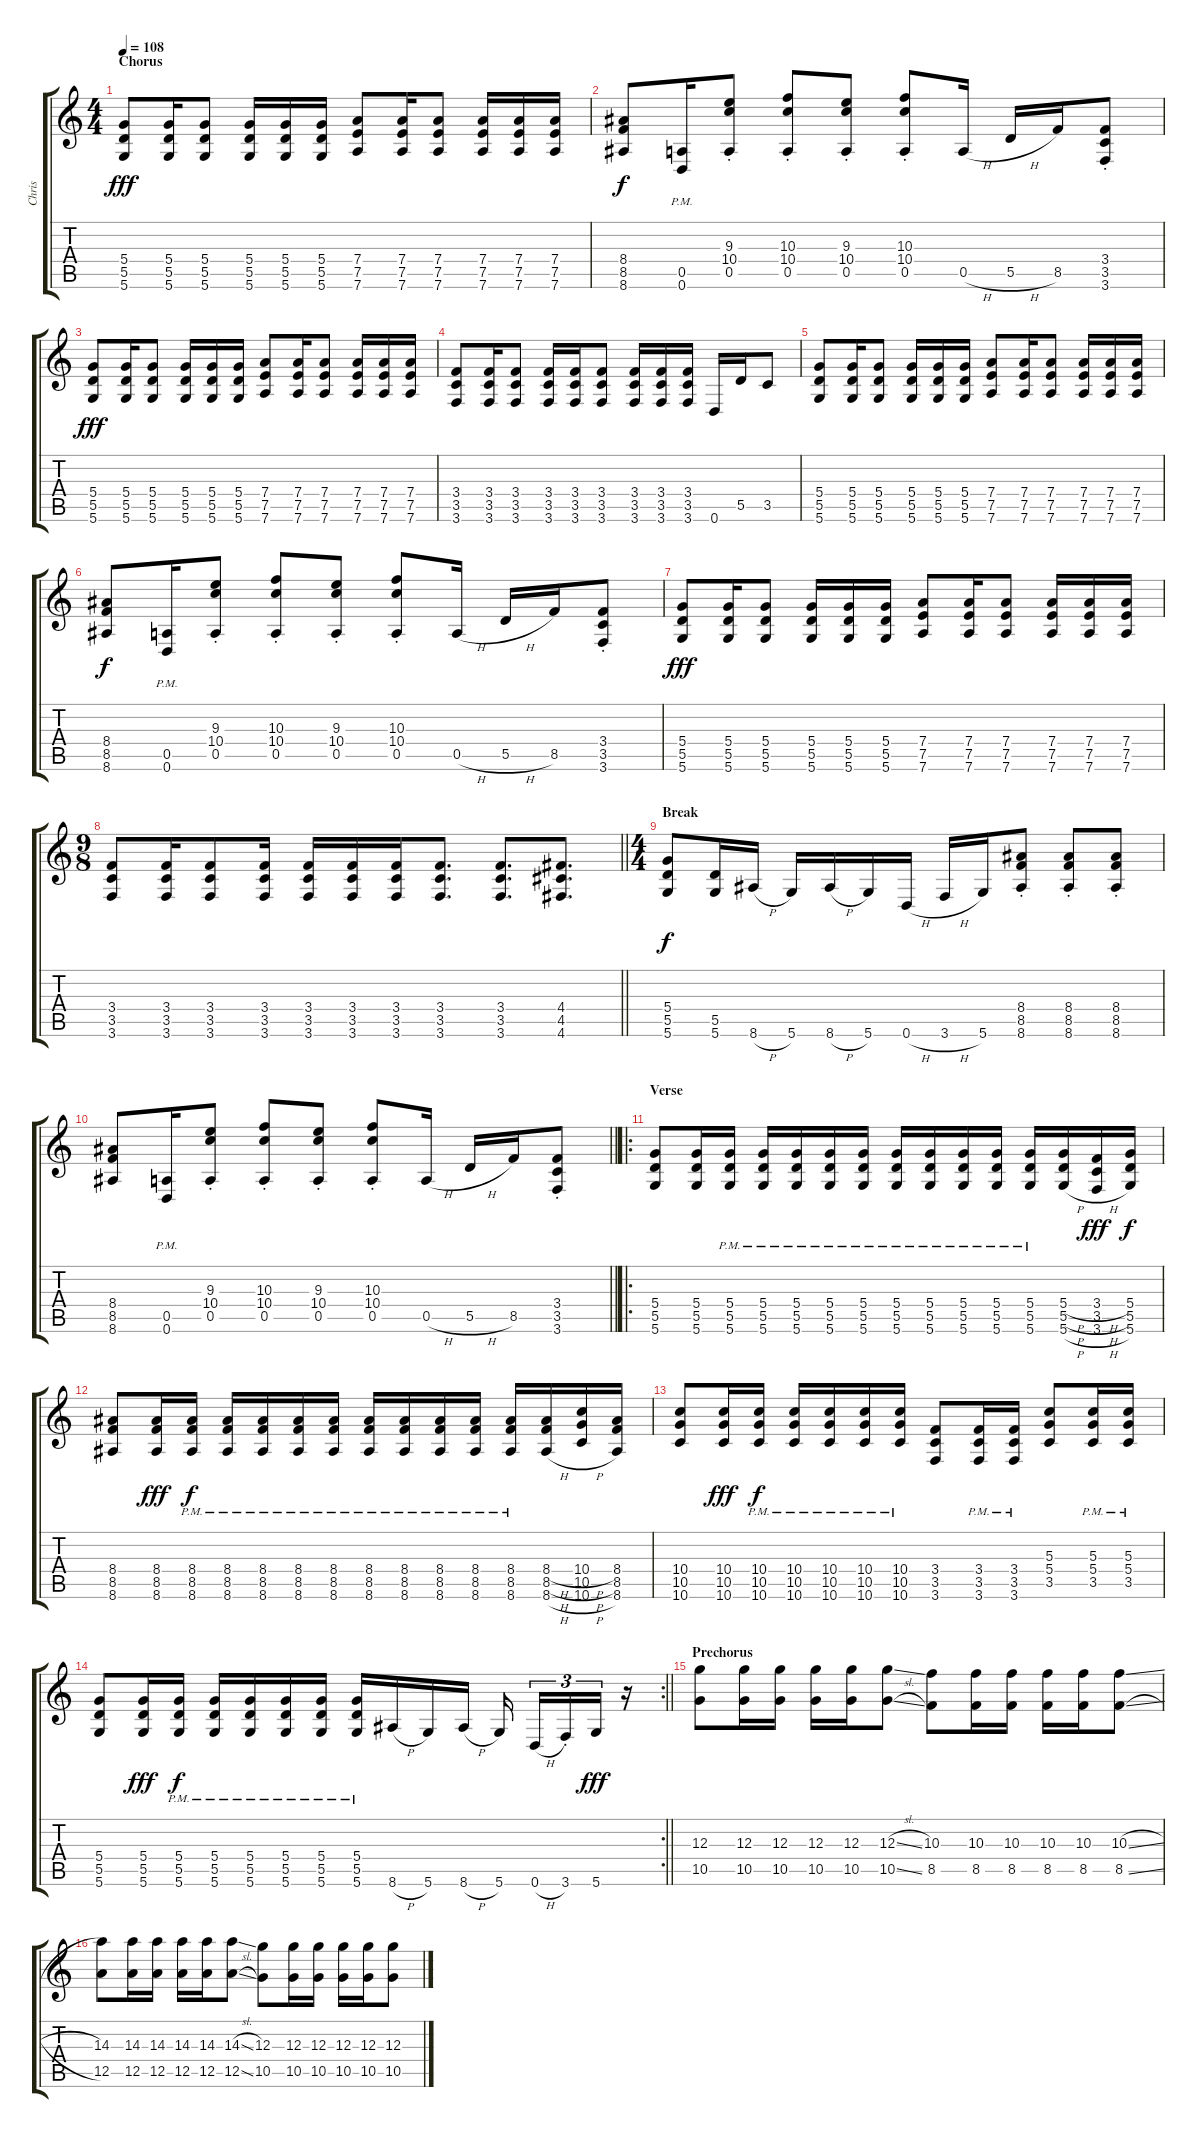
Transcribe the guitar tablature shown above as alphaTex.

\track ("Chris" "Chris") {instrument distortionguitar}
\staff {score tabs}
\tuning (E4 B3 G3 D3 A2 D2) {hide}
\ts (4 4)
\section ("" "Chorus")
\tempo 108
\clef g2
\ks c
(5.4 5.5 5.6).8{dy fff} (5.4 5.5 5.6).16 (5.4 5.5 5.6).8 (5.4 5.5 5.6).16 (5.4 5.5 5.6).16 (5.4 5.5 5.6).16 (7.4 7.5 7.6).8 (7.4 7.5 7.6).16 (7.4 7.5 7.6).8 (7.4 7.5 7.6).16 (7.4 7.5 7.6).16 (7.4 7.5 7.6).16 |
(8.4 8.5 8.6).8{dy f} (0.5{pm} 0.6{pm}).16 (9.3{st} 10.4{st} 0.5{st}).8 (10.3{st} 10.4{st} 0.5{st}).8 (9.3{st} 10.4{st} 0.5{st}).8 (10.3{st} 10.4{st} 0.5{st}).8 0.5{h}.16 5.5{h}.16 8.5.16 (3.4 3.5{st} 3.6{st}).8 |
(5.4 5.5 5.6).8{dy fff} (5.4 5.5 5.6).16 (5.4 5.5 5.6).8 (5.4 5.5 5.6).16 (5.4 5.5 5.6).16 (5.4 5.5 5.6).16 (7.4 7.5 7.6).8 (7.4 7.5 7.6).16 (7.4 7.5 7.6).8 (7.4 7.5 7.6).16 (7.4 7.5 7.6).16 (7.4 7.5 7.6).16 |
(3.4 3.5 3.6).8 (3.4 3.5 3.6).16 (3.4 3.5 3.6).8 (3.4 3.5 3.6).16 (3.4 3.5 3.6).16 (3.4 3.5 3.6).8 (3.4 3.5 3.6).16 (3.4 3.5 3.6).16 (3.4 3.5 3.6).16 0.6.16 5.5.16 3.5.8 |
(5.4 5.5 5.6).8 (5.4 5.5 5.6).16 (5.4 5.5 5.6).8 (5.4 5.5 5.6).16 (5.4 5.5 5.6).16 (5.4 5.5 5.6).16 (7.4 7.5 7.6).8 (7.4 7.5 7.6).16 (7.4 7.5 7.6).8 (7.4 7.5 7.6).16 (7.4 7.5 7.6).16 (7.4 7.5 7.6).16 |
(8.4 8.5 8.6).8{dy f} (0.5{pm} 0.6{pm}).16 (9.3{st} 10.4{st} 0.5{st}).8 (10.3{st} 10.4{st} 0.5{st}).8 (9.3{st} 10.4{st} 0.5{st}).8 (10.3{st} 10.4{st} 0.5{st}).8 0.5{h}.16 5.5{h}.16 8.5.16 (3.4 3.5{st} 3.6{st}).8 |
(5.4 5.5 5.6).8{dy fff} (5.4 5.5 5.6).16 (5.4 5.5 5.6).8 (5.4 5.5 5.6).16 (5.4 5.5 5.6).16 (5.4 5.5 5.6).16 (7.4 7.5 7.6).8 (7.4 7.5 7.6).16 (7.4 7.5 7.6).8 (7.4 7.5 7.6).16 (7.4 7.5 7.6).16 (7.4 7.5 7.6).16 |
\ts (9 8)
\barLineRight lightlight
(3.4 3.5 3.6).8 (3.4 3.5 3.6).16 (3.4 3.5 3.6).8 (3.4 3.5 3.6).16 (3.4 3.5 3.6).16 (3.4 3.5 3.6).16 (3.4 3.5 3.6).16 (3.4 3.5 3.6).8{d} (3.4 3.5 3.6).8{d} (4.4 4.5 4.6).8{d} |
\ts (4 4)
\section ("" "Break")
(5.4 5.5 5.6).8{dy f} (5.5 5.6).16 8.6{h}.16 5.6.16 8.6{h}.16 5.6.16 0.6{h}.16 3.6{h}.16 5.6.16 (8.4{st} 8.5{st} 8.6{st}).8 (8.4{st} 8.5{st} 8.6{st}).8 (8.4{st} 8.5{st} 8.6{st}).8 |
\barLineRight lightlight
(8.4 8.5 8.6).8 (0.5{pm} 0.6{pm}).16 (9.3{st} 10.4{st} 0.5{st}).8 (10.3{st} 10.4{st} 0.5{st}).8 (9.3{st} 10.4{st} 0.5{st}).8 (10.3{st} 10.4{st} 0.5{st}).8 0.5{h}.16 5.5{h}.16 8.5.16 (3.4 3.5{st} 3.6{st}).8 |
\ro
\section ("" "Verse")
(5.4 5.5 5.6).8 (5.4 5.5 5.6).16 (5.4{pm} 5.5{pm} 5.6{pm}).16 (5.4{pm} 5.5{pm} 5.6{pm}).16 (5.4{pm} 5.5{pm} 5.6{pm}).16 (5.4{pm} 5.5{pm} 5.6{pm}).16 (5.4{pm} 5.5{pm} 5.6{pm}).16 (5.4{pm} 5.5{pm} 5.6{pm}).16 (5.4{pm} 5.5{pm} 5.6{pm}).16 (5.4{pm} 5.5{pm} 5.6{pm}).16 (5.4{pm} 5.5{pm} 5.6{pm}).16 (5.4{pm} 5.5{pm} 5.6{pm}).16 (5.4{h} 5.5{h} 5.6{h}).16 (3.4{h} 3.5{h} 3.6{h}).16{dy fff} (5.4 5.5 5.6).16{dy f} |
(8.4 8.5 8.6).8 (8.4 8.5 8.6).16{dy fff} (8.4{pm} 8.5{pm} 8.6{pm}).16{dy f} (8.4{pm} 8.5{pm} 8.6{pm}).16 (8.4{pm} 8.5{pm} 8.6{pm}).16 (8.4{pm} 8.5{pm} 8.6{pm}).16 (8.4{pm} 8.5{pm} 8.6{pm}).16 (8.4{pm} 8.5{pm} 8.6{pm}).16 (8.4{pm} 8.5{pm} 8.6{pm}).16 (8.4{pm} 8.5{pm} 8.6{pm}).16 (8.4{pm} 8.5{pm} 8.6{pm}).16 (8.4{pm} 8.5{pm} 8.6{pm}).16 (8.4{h} 8.5{h} 8.6{h}).16 (10.4{h} 10.5{h} 10.6{h}).16 (8.4 8.5 8.6).16 |
(10.4 10.5 10.6).8 (10.4 10.5 10.6).16{dy fff} (10.4{pm} 10.5{pm} 10.6{pm}).16{dy f} (10.4{pm} 10.5{pm} 10.6{pm}).16 (10.4{pm} 10.5{pm} 10.6{pm}).16 (10.4{pm} 10.5{pm} 10.6{pm}).16 (10.4{pm} 10.5{pm} 10.6{pm}).16 (3.4 3.5 3.6).8 (3.4{pm} 3.5{pm} 3.6{pm}).16 (3.4{pm} 3.5{pm} 3.6{pm}).16 (5.3 5.4 3.5).8 (5.3{pm} 5.4{pm} 3.5{pm}).16 (5.3{pm} 5.4{pm} 3.5{pm}).16 |
\rc 2
\barLineRight lightlight
(5.4 5.5 5.6).8 (5.4 5.5 5.6).16{dy fff} (5.4{pm} 5.5{pm} 5.6{pm}).16{dy f} (5.4{pm} 5.5{pm} 5.6{pm}).16 (5.4{pm} 5.5{pm} 5.6{pm}).16 (5.4{pm} 5.5{pm} 5.6{pm}).16 (5.4{pm} 5.5{pm} 5.6{pm}).16 (5.4{pm} 5.5{pm} 5.6{pm}).16 8.6{h}.16 5.6.16 8.6{h}.16 5.6.16{beam splitsecondary} 0.6{h}.16{tu (3 2)} 3.6{st}.16{tu (3 2)} 5.6.16{tu (3 2) dy fff} r.16 |
\section ("" "Prechorus")
(12.3 10.5).8 (12.3 10.5).16 (12.3 10.5).16 (12.3 10.5).16 (12.3 10.5).16 (12.3{sl} 10.5{sl}).8 (10.3 8.5).8 (10.3 8.5).16 (10.3 8.5).16 (10.3 8.5).16 (10.3 8.5).16 (10.3{sl} 8.5{sl}).8 |
(14.3 12.5).8 (14.3 12.5).16 (14.3 12.5).16 (14.3 12.5).16 (14.3 12.5).16 (14.3{sl} 12.5{sl}).8 (12.3 10.5).8 (12.3 10.5).16 (12.3 10.5).16 (12.3 10.5).16 (12.3 10.5).16 (12.3{sl} 10.5{sl}).8
